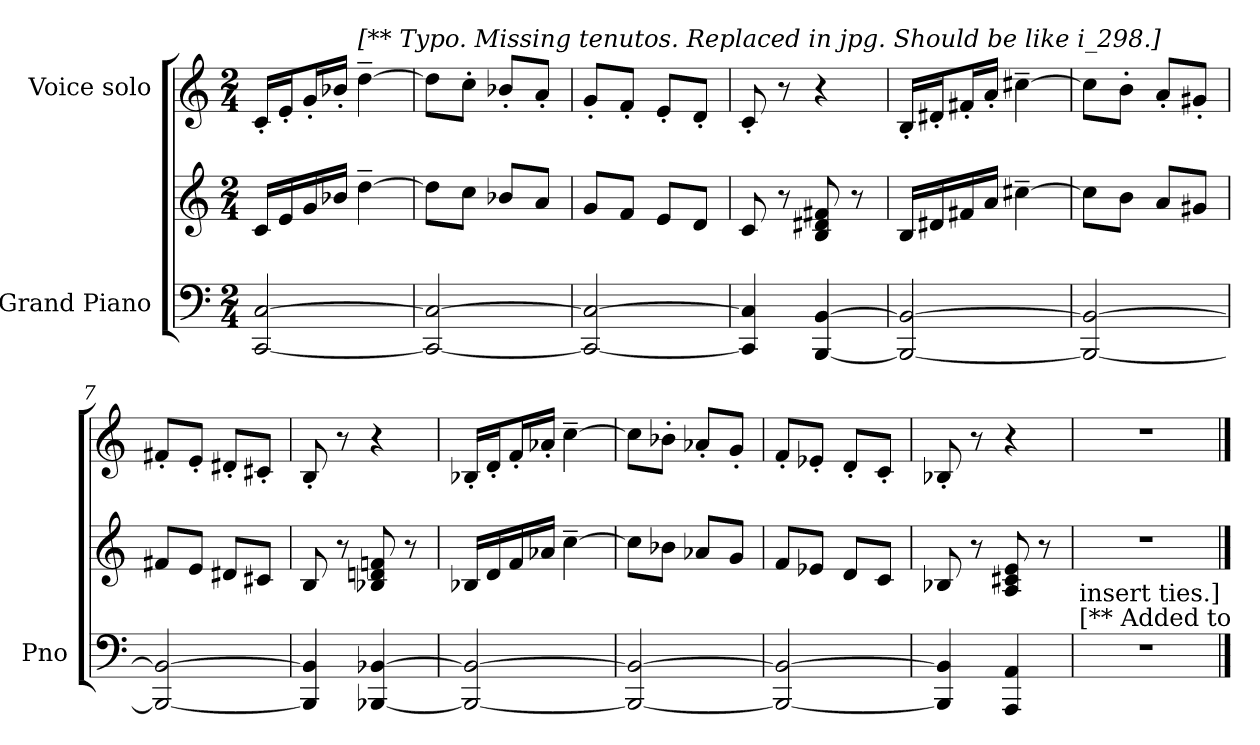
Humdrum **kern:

**kern	**kern	**kern
*part2	*part2	*part1
*staff3	*staff2	*staff1
*I"Grand Piano	*	*I"Voice solo
*I'Pno	*	*
*clefF4	*clefG2	*clefG2
*k[]	*k[]	*k[]
*M2/4	*M2/4	*M2/4
*MM90	*MM90	*MM90
=1	=1	=1
[2CC/ [2C/	16c/LL	16c'/LL
.	16e/	16e'/J
.	16g/	16g'/L
.	16b-X/JJ	16b-X'/JJ
!	!	!LO:TX:a:t=[** Typo. Missing tenutos. Replaced in jpg. Should be like i_298.]
.	[4dd~\	[4dd~\
=2	=2	=2
2CC/_ 2C/_	8dd\L]	8dd\L]
.	8cc\J	8cc'\J
.	8b-X/L	8b-X'/L
.	8a/J	8a'/J
=3	=3	=3
2CC/_ 2C/_	8g/L	8g'/L
.	8f/J	8f'/J
.	8e/L	8e'/L
.	8d/J	8d'/J
=4	=4	=4
4CC/] 4C/]	8c/	8c'/
.	8r	8r
[4BBB/ [4BB/	8B/ 8d#X/ 8f#X/	4r
.	8r	.
!!LO:LB:g=z
=5	=5	=5
2BBB/_ 2BB/_	16B/LL	16B'/LL
.	16d#X/	16d#X'/J
.	16f#X/	16f#X'/L
.	16a/JJ	16a'/JJ
.	[4cc#X~\	[4cc#X~\
=6	=6	=6
2BBB/_ 2BB/_	8cc#\L]	8cc#\L]
.	8b\J	8b'\J
.	8a/L	8a'/L
.	8g#X/J	8g#X'/J
=7	=7	=7
2BBB/_ 2BB/_	8f#X/L	8f#X'/L
.	8e/J	8e'/J
.	8d#X/L	8d#X'/L
.	8c#X/J	8c#X'/J
=8	=8	=8
4BBB/] 4BB/]	8B/	8B'/
.	8r	8r
[4BBB-X/ [4BB-X/	8B-X/ 8dn/ 8fn/	4r
.	8r	.
!!LO:LB:g=z
=9	=9	=9
2BBB-/_ 2BB-/_	16B-X/LL	16B-X'/LL
.	16d/	16d'/J
.	16f/	16f'/L
.	16a-X/JJ	16a-X'/JJ
.	[4cc~\	[4cc~\
=10	=10	=10
2BBB-/_ 2BB-/_	8cc\L]	8cc\L]
.	8b-X\J	8b-X'\J
.	8a-X/L	8a-X'/L
.	8g/J	8g'/J
=11	=11	=11
2BBB-/_ 2BB-/_	8f/L	8f'/L
.	8e-X/J	8e-X'/J
.	8d/L	8d'/L
.	8c/J	8c'/J
=12	=12	=12
4BBB-/] 4BB-/]	8B-X/	8B-X'/
.	8r	8r
4AAA/ 4AA/	8A/ 8c#X/ 8e/	4r
.	8r	.
!!LO:LB:g=z
=13	=13	=13
!LO:TX:a:t=[** Added to	!	!
!LO:TX:a:t=insert ties.]	!	!
2r	2r	2r
==	==	==
*-	*-	*-
